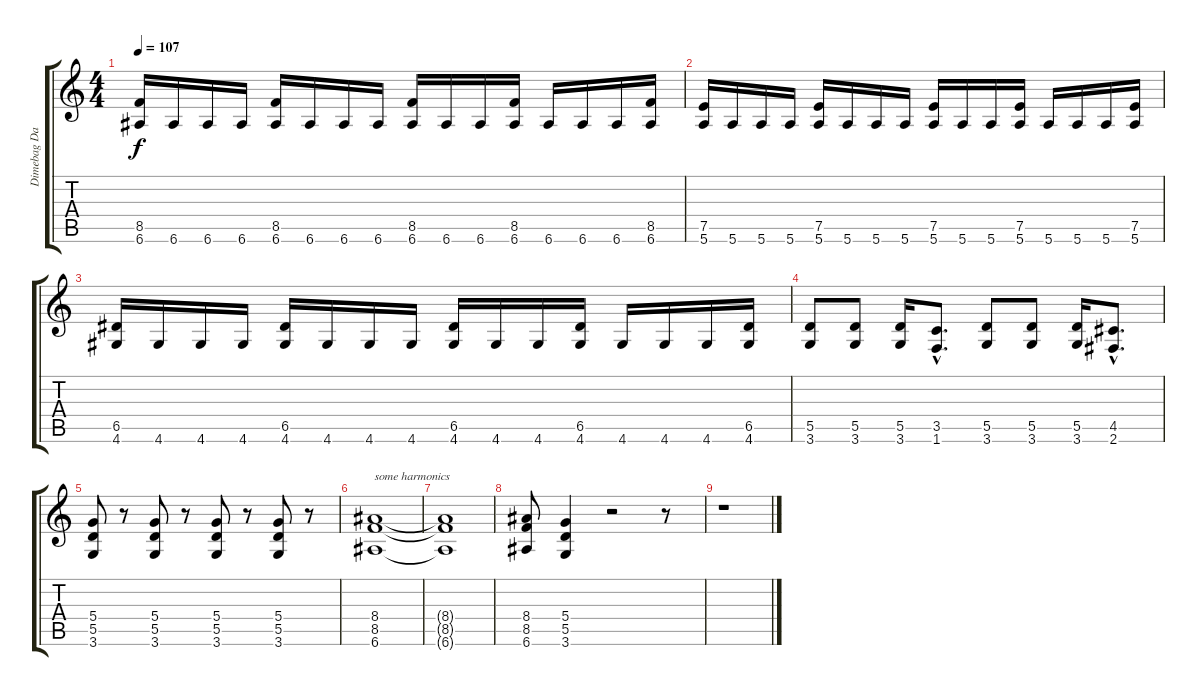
\track ("Dimebag Darrell" "Dimebag Da") {instrument distortionguitar}
\staff {score tabs}
\tuning (E4 B3 G3 D3 A2 E2) {hide}
\ts (4 4)
\tempo 107
\clef g2
\ks c
(8.5 6.6).16{dy f} 6.6.16 6.6.16 6.6.16 (8.5 6.6).16 6.6.16 6.6.16 6.6.16 (8.5 6.6).16 6.6.16 6.6.16 (8.5 6.6).16 6.6.16 6.6.16 6.6.16 (8.5 6.6).16 |
(7.5 5.6).16 5.6.16 5.6.16 5.6.16 (7.5 5.6).16 5.6.16 5.6.16 5.6.16 (7.5 5.6).16 5.6.16 5.6.16 (7.5 5.6).16 5.6.16 5.6.16 5.6.16 (7.5 5.6).16 |
(6.5 4.6).16 4.6.16 4.6.16 4.6.16 (6.5 4.6).16 4.6.16 4.6.16 4.6.16 (6.5 4.6).16 4.6.16 4.6.16 (6.5 4.6).16 4.6.16 4.6.16 4.6.16 (6.5 4.6).16 |
(5.5 3.6).8 (5.5 3.6).8 (5.5 3.6).16 (3.5{hac} 1.6{hac}).8{d} (5.5 3.6).8 (5.5 3.6).8 (5.5 3.6).16 (4.5{hac} 2.6{hac}).8{d} |
(5.4 5.5 3.6).8 r.8 (5.4 5.5 3.6).8 r.8 (5.4 5.5 3.6).8 r.8 (5.4 5.5 3.6).8 r.8 |
(8.4 8.5 6.6).1{txt "some harmonics"} |
(8.4{t} 8.5{t} 6.6{t}).1 |
(8.4 8.5 6.6).8 (5.4 5.5 3.6).4 r.2 r.8 |
r.1
